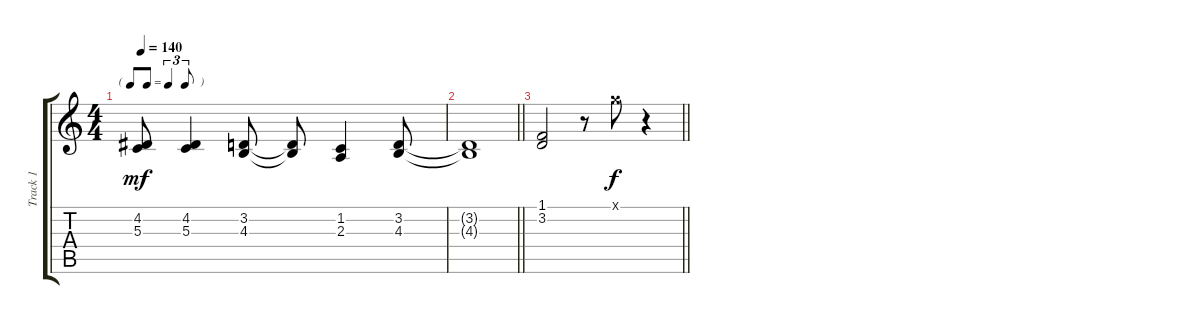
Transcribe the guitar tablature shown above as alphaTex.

\track ("Track 1" "Track 1") {instrument tenorsax}
\staff {score tabs}
\tuning (E4 B3 G3 D3 A2 E2) {hide}
\ts (4 4)
\tf triplet8th
\tempo 140
\clef g2
\ks c
(4.2 5.3).8{dy mf} (4.2 5.3).4 (3.2 4.3).8 (3.2{t} 4.3{t}).8 (1.2 2.3).4 (3.2 4.3).8 |
\barLineRight lightlight
(3.2{t} 4.3{t}).1 |
\barLineRight lightlight
(1.1 3.2).2 r.8 15.1{x}.8{dy f} r.4
